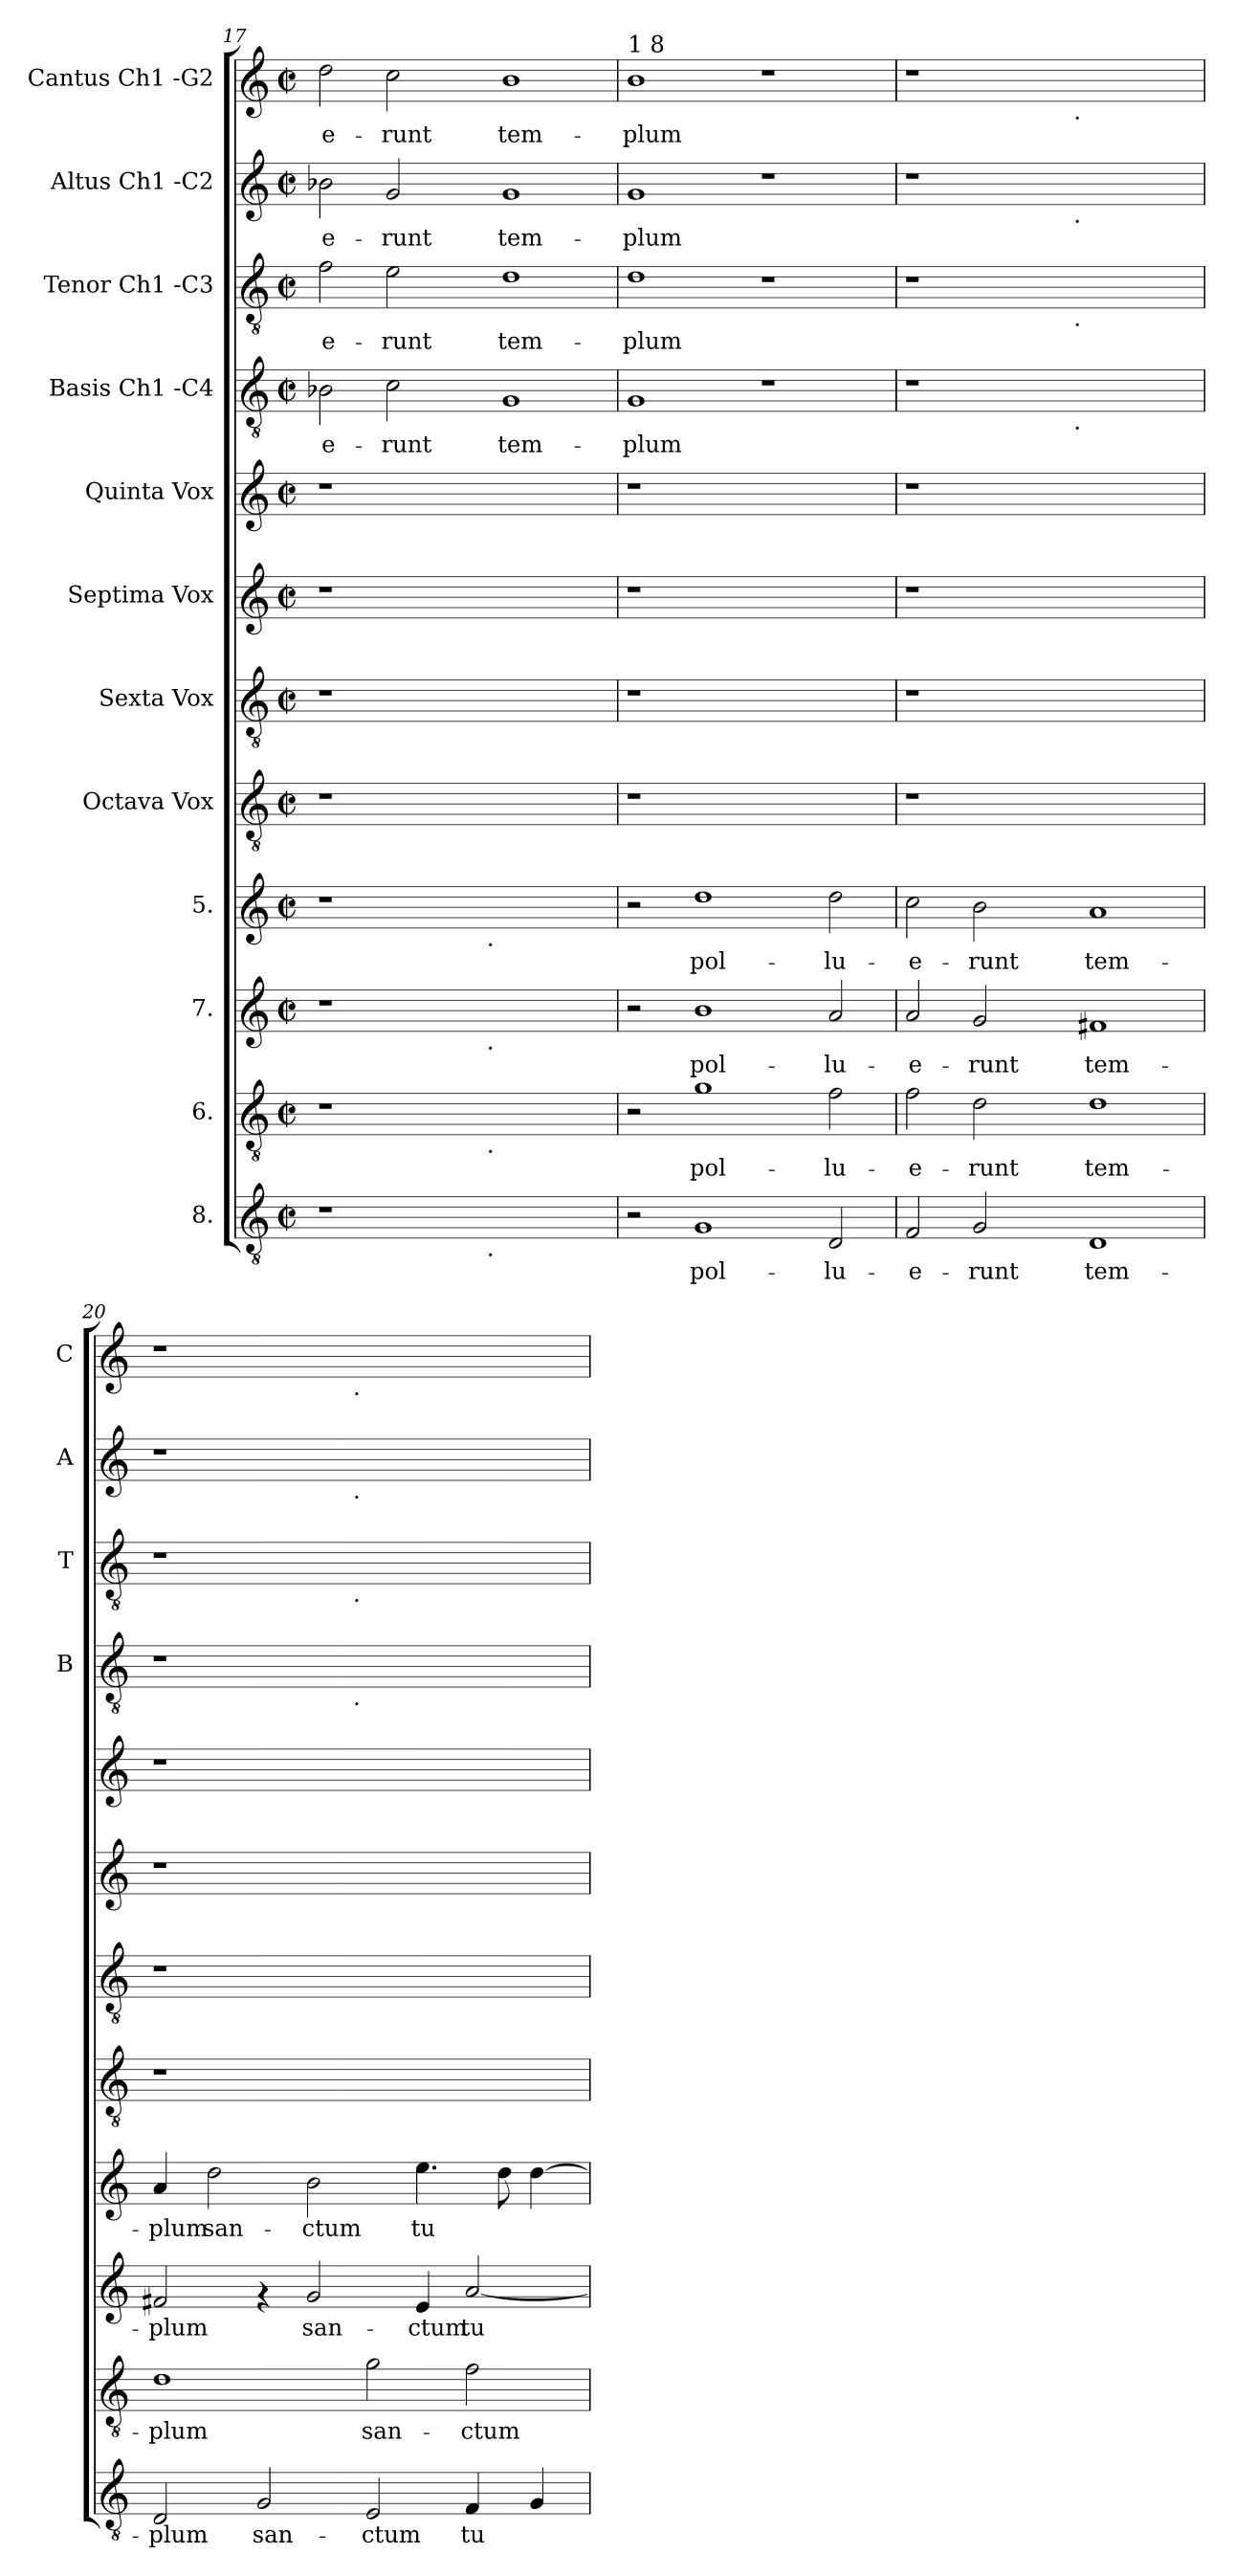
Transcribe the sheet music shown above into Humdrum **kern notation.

**kern	**text	**kern	**text	**kern	**text	**kern	**text	**kern	**kern	**kern	**kern	**kern	**text	**kern	**text	**kern	**text	**kern	**text
*part12	*part12	*part11	*part11	*part10	*part10	*part9	*part9	*part8	*part7	*part6	*part5	*part4	*part4	*part3	*part3	*part2	*part2	*part1	*part1
*staff12	*staff12	*staff11	*staff11	*staff10	*staff10	*staff9	*staff9	*staff8	*staff7	*staff6	*staff5	*staff4	*staff4	*staff3	*staff3	*staff2	*staff2	*staff1	*staff1
*I"8.	*	*I"6.	*	*I"7.	*	*I"5.	*	*I"Octava  Vox	*I"Sexta  Vox	*I"Septima  Vox	*I"Quinta  Vox	*I"Basis  Ch1 -C4	*	*I"Tenor  Ch1 -C3	*	*I"Altus  Ch1 -C2	*	*I"Cantus  Ch1 -G2	*
*	*	*	*	*	*	*	*	*	*	*	*	*I'B	*	*I'T	*	*I'A	*	*I'C	*
*clefGv2	*	*clefGv2	*	*clefG2	*	*clefG2	*	*clefGv2	*clefGv2	*clefG2	*clefG2	*clefGv2	*	*clefGv2	*	*clefG2	*	*clefG2	*
*k[]	*	*k[]	*	*k[]	*	*k[]	*	*k[]	*k[]	*k[]	*k[]	*k[]	*	*k[]	*	*k[]	*	*k[]	*
*C:	*	*C:	*	*C:	*	*C:	*	*C:	*C:	*C:	*C:	*C:	*	*C:	*	*C:	*	*C:	*
*M2/2	*	*M2/2	*	*M2/2	*	*M2/2	*	*M2/2	*M2/2	*M2/2	*M2/2	*M2/2	*	*M2/2	*	*M2/2	*	*M2/2	*
*met(c|)	*	*met(c|)	*	*met(c|)	*	*met(c|)	*	*met(c|)	*met(c|)	*met(c|)	*met(c|)	*met(c|)	*	*met(c|)	*	*met(c|)	*	*met(c|)	*
=17	=17	=17	=17	=17	=17	=17	=17	=17	=17	=17	=17	=17	=17	=17	=17	=17	=17	=17	=17
!	!	!	!	!	!	!	!	!	!	!	!	!	!LO:LY:b:cj	!	!LO:LY:b:cj	!	!LO:LY:b:cj	!	!LO:LY:b:cj
*^	*	*^	*	*^	*	*^	*	*	*	*	*	*	*	*	*	*	*	*	*
1r	2ryy	.	1r	2ryy	.	1r	2ryy	.	1r	2ryy	.	1r	1r	1r	1r	2B-X\	-e-	2f\	-e-	2b-X\	-e-	2dd\	-e-
!	!	!	!	!	!	!	!	!	!	!	!	!	!	!	!	!	!LO:LY:b:cj	!	!LO:LY:b:cj	!	!LO:LY:b:cj	!	!LO:LY:b:cj
.	4ryy	.	.	4ryy	.	.	4ryy	.	.	4ryy	.	.	.	.	.	2c\	-runt	2e\	-runt	2g/	-runt	2cc\	-runt
.	8ryy	.	.	8ryy	.	.	8ryy	.	.	8ryy	.	.	.	.	.	.	.	.	.	.	.	.	.
.	16ryy	.	.	16ryy	.	.	16ryy	.	.	16ryy	.	.	.	.	.	.	.	.	.	.	.	.	.
.	64ryy	.	.	64ryy	.	.	64ryy	.	.	64ryy	.	.	.	.	.	.	.	.	.	.	.	.	.
!	!	!	!	!	!	!	!	!	!	!LO:TX:b:t=.	!	!	!	!	!	!	!	!	!	!	!	!	!
!	!	!	!	!	!	!	!LO:TX:b:t=.	!	!	!	!	!	!	!	!	!	!	!	!	!	!	!	!
!	!	!	!	!LO:TX:b:t=.	!	!	!	!	!	!	!	!	!	!	!	!	!	!	!	!	!	!	!
!	!LO:TX:b:t=.	!	!	!	!	!	!	!	!	!	!	!	!	!	!	!	!	!	!	!	!	!	!
.	1ryy	.	.	1ryy	.	.	1ryy	.	.	1ryy	.	.	.	.	.	.	.	.	.	.	.	.	.
!	!	!	!	!	!	!	!	!	!	!	!	!	!	!	!	!	!LO:LY:b:cj	!	!LO:LY:b:cj	!	!LO:LY:b:cj	!	!LO:LY:b:cj
1ryy	.	.	1ryy	.	.	1ryy	.	.	1ryy	.	.	1ryy	1ryy	1ryy	1ryy	1G	tem-	1d	tem-	1g	tem-	1b	tem-
.	32.ryy	.	.	32.ryy	.	.	32.ryy	.	.	32.ryy	.	.	.	.	.	.	.	.	.	.	.	.	.
!!LO:PB:g=z
=18	=18	=18	=18	=18	=18	=18	=18	=18	=18	=18	=18	=18	=18	=18	=18	=18	=18	=18	=18	=18	=18	=18	=18
!	!	!	!	!	!	!	!	!	!	!	!	!	!	!	!	!	!	!	!	!	!	!LO:TX:a:t=1 8	!
!	!	!	!	!	!	!	!	!	!	!	!	!	!	!	!	!	!LO:LY:b:cj	!	!LO:LY:b:cj	!	!LO:LY:b:cj	!	!LO:LY:b:cj
*v	*v	*	*	*	*	*v	*v	*	*v	*v	*	*	*	*	*	*	*	*	*	*	*	*	*
*	*	*v	*v	*	*	*	*	*	*	*	*	*	*	*	*	*	*	*	*	*
2r	.	2r	.	2r	.	2r	.	1r	1r	1r	1r	1G	-plum	1d	-plum	1g	-plum	1b	-plum
!	!LO:LY:b:cj	!	!LO:LY:b:cj	!	!LO:LY:b:cj	!	!LO:LY:b:cj	!	!	!	!	!	!	!	!	!	!	!	!
1G	pol-	1g	pol-	1b	pol-	1dd	pol-	.	.	.	.	.	.	.	.	.	.	.	.
.	.	.	.	.	.	.	.	1ryy	1ryy	1ryy	1ryy	1r	.	1r	.	1r	.	1r	.
!	!LO:LY:b:cj	!	!LO:LY:b:cj	!	!LO:LY:b:cj	!	!LO:LY:b:cj	!	!	!	!	!	!	!	!	!	!	!	!
2D/	-lu-	2f\	-lu-	2a/	-lu-	2dd\	-lu-	.	.	.	.	.	.	.	.	.	.	.	.
=19	=19	=19	=19	=19	=19	=19	=19	=19	=19	=19	=19	=19	=19	=19	=19	=19	=19	=19	=19
!	!LO:LY:b:cj	!	!LO:LY:b:cj	!	!LO:LY:b:cj	!	!LO:LY:b:cj	!	!	!	!	!	!	!	!	!	!	!	!
*	*	*	*	*	*	*	*	*	*	*	*	*^	*	*^	*	*^	*	*^	*
2F/	-e-	2f\	-e-	2a/	-e-	2cc\	-e-	1r	1r	1r	1r	1r	2ryy	.	1r	2ryy	.	1r	2ryy	.	1r	2ryy	.
!	!LO:LY:b:cj	!	!LO:LY:b:cj	!	!LO:LY:b:cj	!	!LO:LY:b:cj	!	!	!	!	!	!	!	!	!	!	!	!	!	!	!	!
2G/	-runt	2d\	-runt	2g/	-runt	2b\	-runt	.	.	.	.	.	4ryy	.	.	4ryy	.	.	4ryy	.	.	4ryy	.
.	.	.	.	.	.	.	.	.	.	.	.	.	8ryy	.	.	8ryy	.	.	8ryy	.	.	8ryy	.
.	.	.	.	.	.	.	.	.	.	.	.	.	16ryy	.	.	16ryy	.	.	16ryy	.	.	16ryy	.
.	.	.	.	.	.	.	.	.	.	.	.	.	64ryy	.	.	64ryy	.	.	64ryy	.	.	64ryy	.
!	!	!	!	!	!	!	!	!	!	!	!	!	!	!	!	!	!	!	!	!	!	!LO:TX:b:t=.	!
!	!	!	!	!	!	!	!	!	!	!	!	!	!	!	!	!	!	!	!LO:TX:b:t=.	!	!	!	!
!	!	!	!	!	!	!	!	!	!	!	!	!	!	!	!	!LO:TX:b:t=.	!	!	!	!	!	!	!
!	!	!	!	!	!	!	!	!	!	!	!	!	!LO:TX:b:t=.	!	!	!	!	!	!	!	!	!	!
.	.	.	.	.	.	.	.	.	.	.	.	.	1ryy	.	.	1ryy	.	.	1ryy	.	.	1ryy	.
!	!LO:LY:b:cj	!	!LO:LY:b:cj	!	!LO:LY:b:cj	!	!LO:LY:b:cj	!	!	!	!	!	!	!	!	!	!	!	!	!	!	!	!
1D	tem-	1d	tem-	1f#X	tem-	1a	tem-	1ryy	1ryy	1ryy	1ryy	1ryy	.	.	1ryy	.	.	1ryy	.	.	1ryy	.	.
.	.	.	.	.	.	.	.	.	.	.	.	.	32.ryy	.	.	32.ryy	.	.	32.ryy	.	.	32.ryy	.
=20	=20	=20	=20	=20	=20	=20	=20	=20	=20	=20	=20	=20	=20	=20	=20	=20	=20	=20	=20	=20	=20	=20	=20
!	!LO:LY:b:cj	!	!LO:LY:b:cj	!	!LO:LY:b:cj	!	!LO:LY:b:cj	!	!	!	!	!	!	!	!	!	!	!	!	!	!	!	!
2D/	-plum	1d	-plum	2f#X/	-plum	4a/	-plum	1r	1r	1r	1r	1r	2ryy	.	1r	2ryy	.	1r	2ryy	.	1r	2ryy	.
!	!	!	!	!	!	!	!LO:LY:b:cj	!	!	!	!	!	!	!	!	!	!	!	!	!	!	!	!
.	.	.	.	.	.	2dd\	san-	.	.	.	.	.	.	.	.	.	.	.	.	.	.	.	.
!	!LO:LY:b:cj	!	!	!	!	!	!	!	!	!	!	!	!	!	!	!	!	!	!	!	!	!	!
2G/	san-	.	.	4rf	.	.	.	.	.	.	.	.	4...ryy	.	.	4...ryy	.	.	4...ryy	.	.	4...ryy	.
!	!	!	!	!	!LO:LY:b:cj	!	!LO:LY:b:cj	!	!	!	!	!	!	!	!	!	!	!	!	!	!	!	!
.	.	.	.	2g/	san-	2b\	-ctum	.	.	.	.	.	.	.	.	.	.	.	.	.	.	.	.
!	!	!	!	!	!	!	!	!	!	!	!	!	!	!	!	!	!	!	!	!	!	!LO:TX:b:t=.	!
!	!	!	!	!	!	!	!	!	!	!	!	!	!	!	!	!	!	!	!LO:TX:b:t=.	!	!	!	!
!	!	!	!	!	!	!	!	!	!	!	!	!	!	!	!	!LO:TX:b:t=.	!	!	!	!	!	!	!
!	!	!	!	!	!	!	!	!	!	!	!	!	!LO:TX:b:t=.	!	!	!	!	!	!	!	!	!	!
.	.	.	.	.	.	.	.	.	.	.	.	.	1ryy	.	.	1ryy	.	.	1ryy	.	.	1ryy	.
!	!LO:LY:b:cj	!	!LO:LY:b:cj	!	!	!	!	!	!	!	!	!	!	!	!	!	!	!	!	!	!	!	!
2E/	-ctum	2g\	san-	.	.	.	.	1ryy	1ryy	1ryy	1ryy	1ryy	.	.	1ryy	.	.	1ryy	.	.	1ryy	.	.
!	!	!	!	!	!LO:LY:b:cj	!	!LO:LY:b:cj	!	!	!	!	!	!	!	!	!	!	!	!	!	!	!	!
.	.	.	.	4e/	-ctum	4.ee\	tu-	.	.	.	.	.	.	.	.	.	.	.	.	.	.	.	.
!	!LO:LY:b:cj	!	!LO:LY:b:cj	!	!LO:LY:b:cj	!	!	!	!	!	!	!	!	!	!	!	!	!	!	!	!	!	!
4F/	tu-	2f\	-ctum	[<2a/	tu-	.	.	.	.	.	.	.	.	.	.	.	.	.	.	.	.	.	.
!	!	!	!	!	!	!	!LO:LY:b:cj	!	!	!	!	!	!	!	!	!	!	!	!	!	!	!	!
.	.	.	.	.	.	8dd\	--	.	.	.	.	.	.	.	.	.	.	.	.	.	.	.	.
!	!LO:LY:b:cj	!	!	!	!	!	!LO:LY:b:cj	!	!	!	!	!	!	!	!	!	!	!	!	!	!	!	!
4G/	--	.	.	.	.	[>4dd\	--	.	.	.	.	.	.	.	.	.	.	.	.	.	.	.	.
.	.	.	.	.	.	.	.	.	.	.	.	.	32ryy	.	.	32ryy	.	.	32ryy	.	.	32ryy	.
*	*	*	*	*	*	*	*	*	*	*	*	*v	*v	*	*	*	*	*v	*v	*	*v	*v	*
*	*	*	*	*	*	*	*	*	*	*	*	*	*	*v	*v	*	*	*	*	*
=	=	=	=	=	=	=	=	=	=	=	=	=	=	=	=	=	=	=	=
*-	*-	*-	*-	*-	*-	*-	*-	*-	*-	*-	*-	*-	*-	*-	*-	*-	*-	*-	*-
